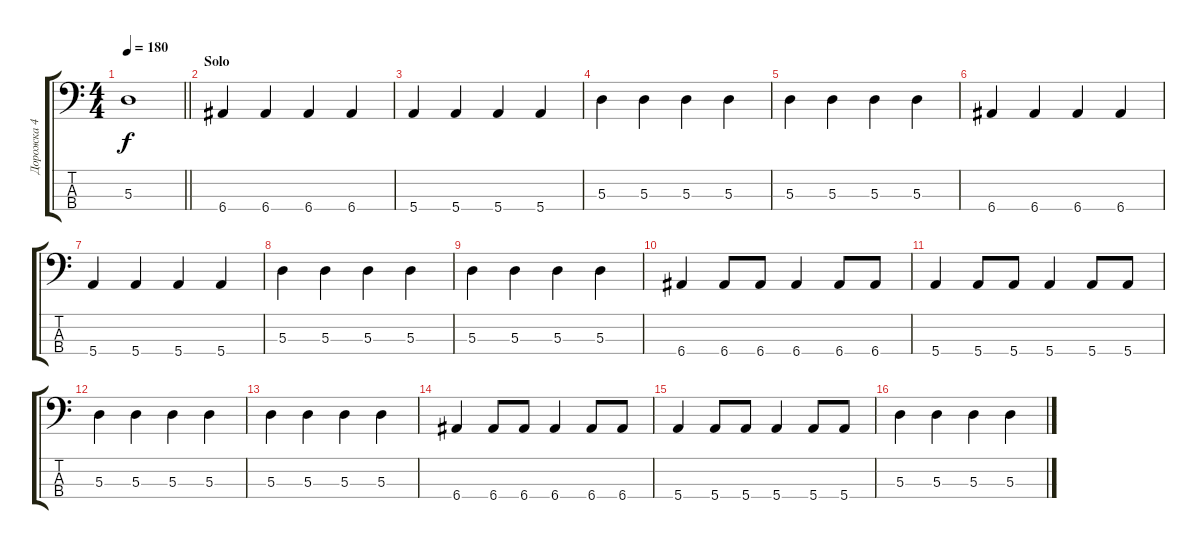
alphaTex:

\track ("Дорожка 4" "Дорожка 4") {instrument electricbassfinger}
\staff {score tabs}
\tuning (G2 D2 A1 E1) {hide}
\ts (4 4)
\tempo 180
\clef f4
\barLineRight lightlight
\ks c
5.3.1{dy f} |
\section ("" "Solo")
6.4.4 6.4.4 6.4.4 6.4.4 |
5.4.4 5.4.4 5.4.4 5.4.4 |
5.3.4 5.3.4 5.3.4 5.3.4 |
5.3.4 5.3.4 5.3.4 5.3.4 |
6.4.4 6.4.4 6.4.4 6.4.4 |
5.4.4 5.4.4 5.4.4 5.4.4 |
5.3.4 5.3.4 5.3.4 5.3.4 |
5.3.4 5.3.4 5.3.4 5.3.4 |
6.4.4 6.4.8 6.4.8 6.4.4 6.4.8 6.4.8 |
5.4.4 5.4.8 5.4.8 5.4.4 5.4.8 5.4.8 |
5.3.4 5.3.4 5.3.4 5.3.4 |
5.3.4 5.3.4 5.3.4 5.3.4 |
6.4.4 6.4.8 6.4.8 6.4.4 6.4.8 6.4.8 |
5.4.4 5.4.8 5.4.8 5.4.4 5.4.8 5.4.8 |
5.3.4 5.3.4 5.3.4 5.3.4
